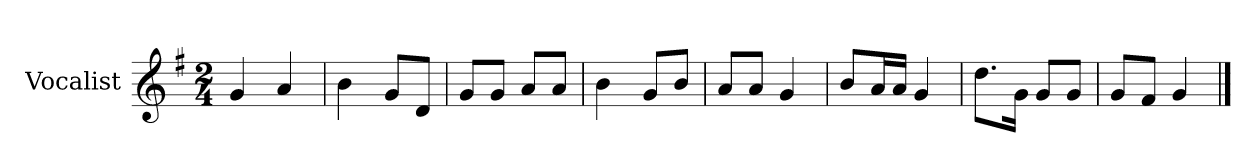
**kern
*part1
*staff1
*I"Vocalist
*k[f#]
*G:
*M2/4
=1
4g
4a
=2
4b
8gL
8dJ
=3
8gL
8gJ
8aL
8aJ
=4
4b
8gL
8bJ
=5
8aL
8aJ
4g
=6
8bL
16aL
16aJJ
4g
=7
8.ddL
16gJk
8gL
8gJ
=8
8gL
8f#J
4g
==
*-
